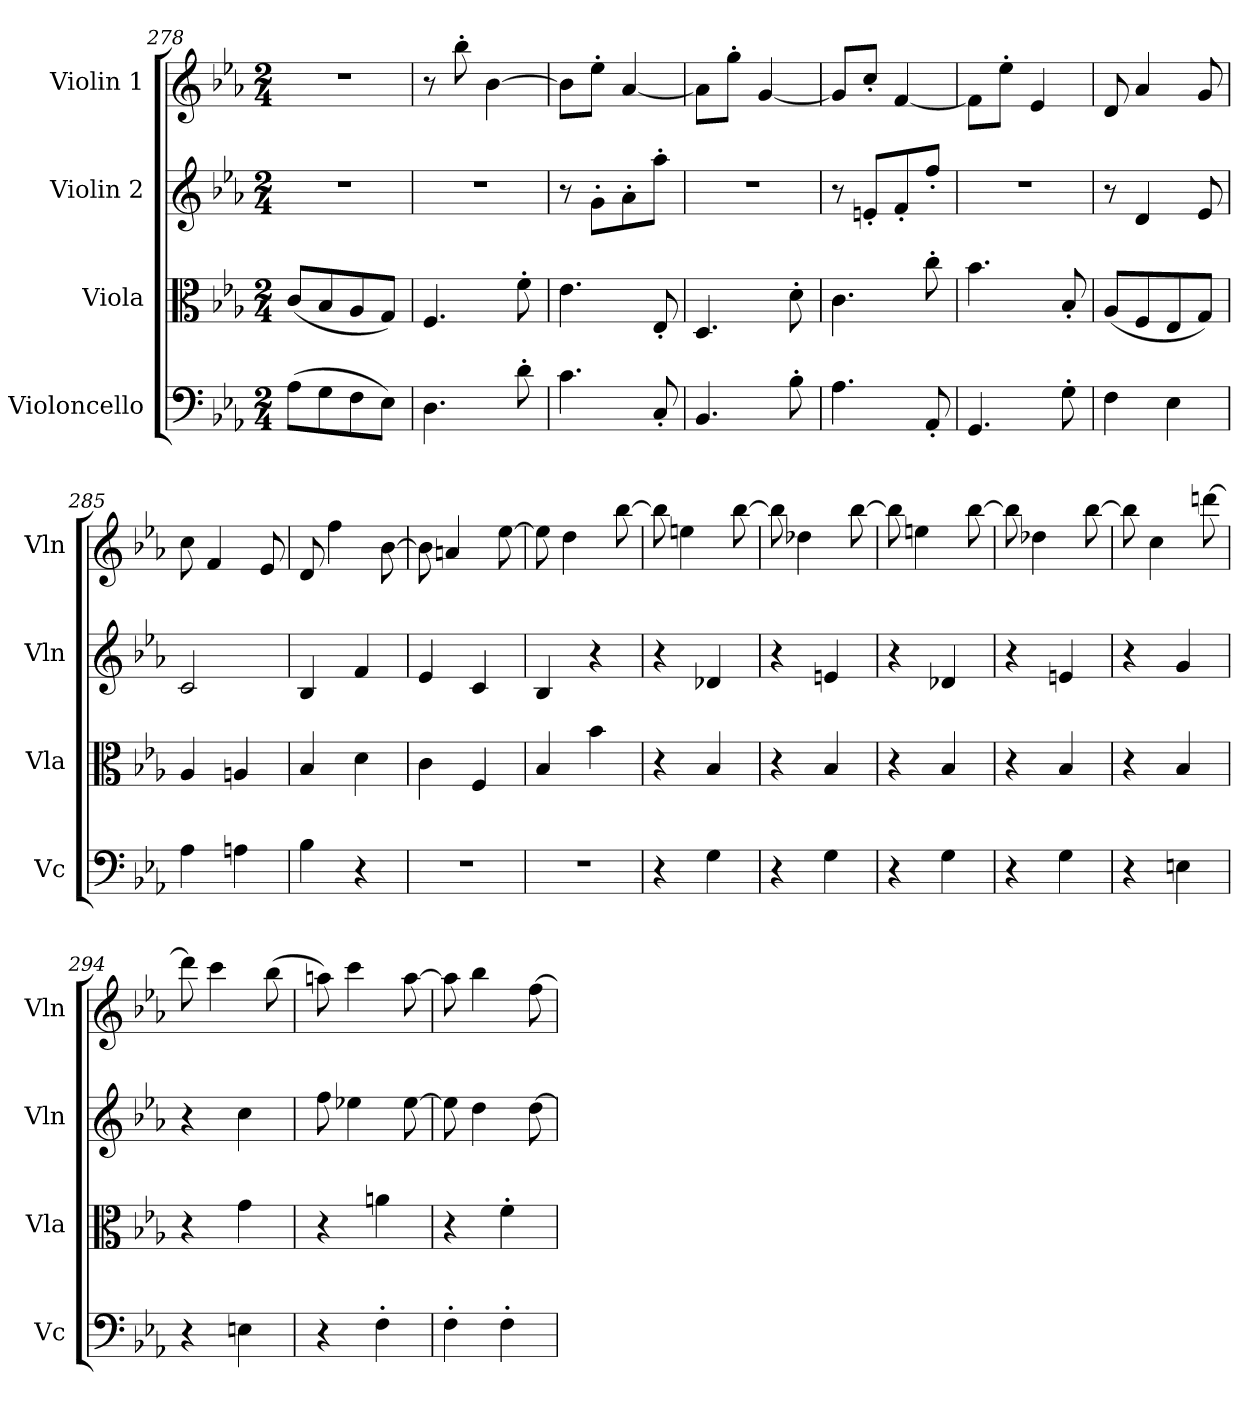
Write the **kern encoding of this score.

**kern	**kern	**kern	**kern
*part4	*part3	*part2	*part1
*staff4	*staff3	*staff2	*staff1
*I"Violoncello	*I"Viola	*I"Violin 2	*I"Violin 1
*I'Vc	*I'Vla	*I'Vln	*I'Vln
*clefF4	*clefC3	*clefG2	*clefG2
*k[b-e-a-]	*k[b-e-a-]	*k[b-e-a-]	*k[b-e-a-]
*M2/4	*M2/4	*M2/4	*M2/4
=278	=278	=278	=278
(>8A-\L	(<8c/L	2r	2r
8G\	8B-/	.	.
8F\	8A-/	.	.
8E-\J)	8G/J)	.	.
=279	=279	=279	=279
4.D\	4.F/	2r	8r
.	.	.	8bb-'\
.	.	.	[4b-\
8d'\	8f'\	.	.
=280	=280	=280	=280
4.c\	4.e-\	8r	8b-\L]
.	.	8g'\L	8ee-'\J
.	.	8a-'\	[4a-/
8C'/	8E-'/	8aa-'\J	.
=281	=281	=281	=281
4.BB-/	4.D/	2r	8a-\L]
.	.	.	8gg'\J
.	.	.	[4g/
8B-'\	8d'\	.	.
=282	=282	=282	=282
4.A-\	4.c\	8r	8g/L]
.	.	8en'/L	8cc'/J
.	.	8f'/	[4f/
8AA-'/	8cc'\	8ff'/J	.
=283	=283	=283	=283
4.GG/	4.b-\	2r	8f\L]
.	.	.	8ee-'\J
.	.	.	4e-/
8G'\	8B-'/	.	.
=284	=284	=284	=284
4F\	(<8A-/L	8r	8d/
.	8F/	4d/	4a-/
4E-\	8E-/	.	.
.	8G/J)	8e-/	8g/
!!LO:LB:g=z
=285	=285	=285	=285
4A-\	4A-/	2c/	8cc\
.	.	.	4f/
4An\	4An/	.	.
.	.	.	8e-/
=286	=286	=286	=286
4B-\	4B-/	4B-/	8d/
.	.	.	4ff\
4r	4d\	4f/	.
.	.	.	[8b-\
=287	=287	=287	=287
2r	4c\	4e-/	8b-\]
.	.	.	4an/
.	4F/	4c/	.
.	.	.	[8ee-\
=288	=288	=288	=288
2r	4B-/	4B-/	8ee-\]
.	.	.	4dd\
.	4b-\	4r	.
.	.	.	[8bb-\
=289	=289	=289	=289
4r	4r	4r	8bb-\]
.	.	.	4een\
4G\	4B-/	4d-X/	.
.	.	.	[8bb-\
=290	=290	=290	=290
4r	4r	4r	8bb-\]
.	.	.	4dd-X\
4G\	4B-/	4en/	.
.	.	.	[8bb-\
=291	=291	=291	=291
4r	4r	4r	8bb-\]
.	.	.	4een\
4G\	4B-/	4d-X/	.
.	.	.	[8bb-\
=292	=292	=292	=292
4r	4r	4r	8bb-\]
.	.	.	4dd-X\
4G\	4B-/	4en/	.
.	.	.	[8bb-\
!!LO:LB:g=z
=293	=293	=293	=293
4r	4r	4r	8bb-\]
.	.	.	4cc\
4En\	4B-/	4g/	.
.	.	.	[8dddn\
=294	=294	=294	=294
4r	4r	4r	8ddd\]
.	.	.	4ccc\
4En\	4g\	4cc\	.
.	.	.	(>8bb-\
=295	=295	=295	=295
4r	4r	8ff\	8aan\)
.	.	4ee-X\	4ccc\
4F'\	4an\	.	.
.	.	[8ee-\	[8aa\
=296	=296	=296	=296
4F'\	4r	8ee-\]	8aa\]
.	.	4dd\	4bb-\
4F'\	4f'\	.	.
.	.	[8dd\	[8ff\
=	=	=	=
*-	*-	*-	*-
